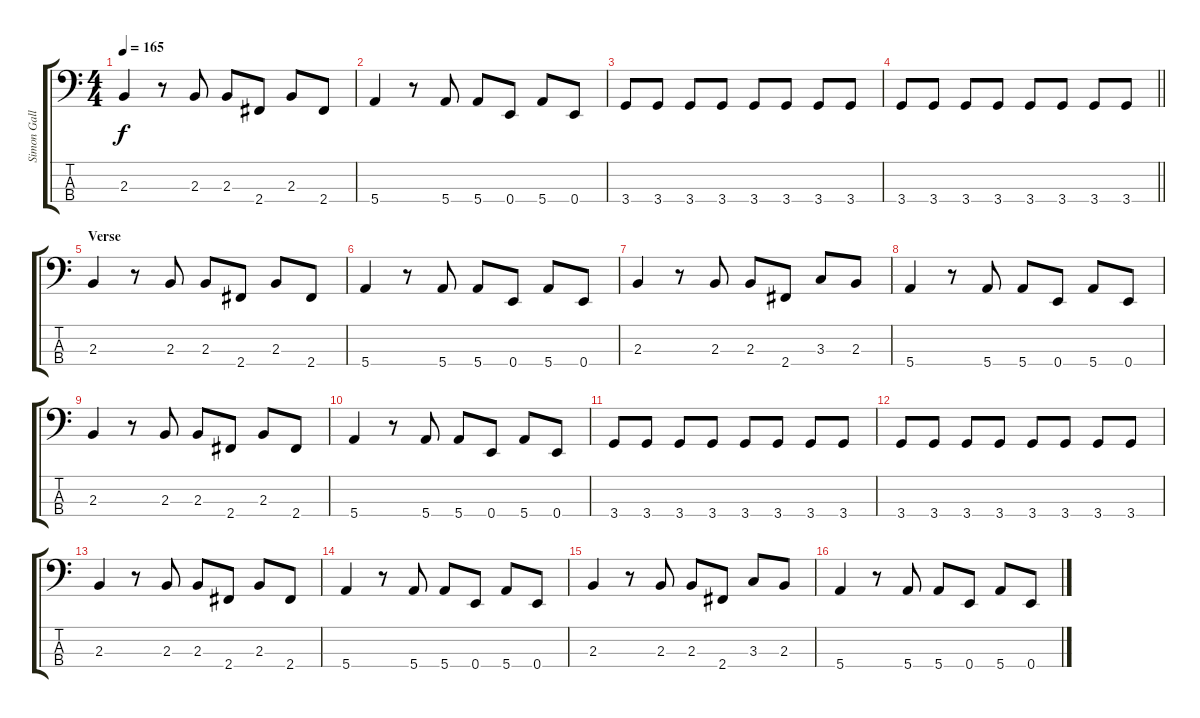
\track ("Simon Gallup" "Simon Gall") {instrument electricbasspick}
\staff {score tabs}
\tuning (G2 D2 A1 E1) {hide}
\ts (4 4)
\tempo 165
\clef f4
\ks c
2.3.4{dy f} r.8 2.3.8 2.3.8 2.4.8 2.3.8 2.4.8 |
5.4.4 r.8 5.4.8 5.4.8 0.4.8 5.4.8 0.4.8 |
3.4.8 3.4.8 3.4.8 3.4.8 3.4.8 3.4.8 3.4.8 3.4.8 |
\barLineRight lightlight
3.4.8 3.4.8 3.4.8 3.4.8 3.4.8 3.4.8 3.4.8 3.4.8 |
\section ("" "Verse")
2.3.4 r.8 2.3.8 2.3.8 2.4.8 2.3.8 2.4.8 |
5.4.4 r.8 5.4.8 5.4.8 0.4.8 5.4.8 0.4.8 |
2.3.4 r.8 2.3.8 2.3.8 2.4.8 3.3.8 2.3.8 |
5.4.4 r.8 5.4.8 5.4.8 0.4.8 5.4.8 0.4.8 |
2.3.4 r.8 2.3.8 2.3.8 2.4.8 2.3.8 2.4.8 |
5.4.4 r.8 5.4.8 5.4.8 0.4.8 5.4.8 0.4.8 |
3.4.8 3.4.8 3.4.8 3.4.8 3.4.8 3.4.8 3.4.8 3.4.8 |
3.4.8 3.4.8 3.4.8 3.4.8 3.4.8 3.4.8 3.4.8 3.4.8 |
2.3.4 r.8 2.3.8 2.3.8 2.4.8 2.3.8 2.4.8 |
5.4.4 r.8 5.4.8 5.4.8 0.4.8 5.4.8 0.4.8 |
2.3.4 r.8 2.3.8 2.3.8 2.4.8 3.3.8 2.3.8 |
5.4.4 r.8 5.4.8 5.4.8 0.4.8 5.4.8 0.4.8
